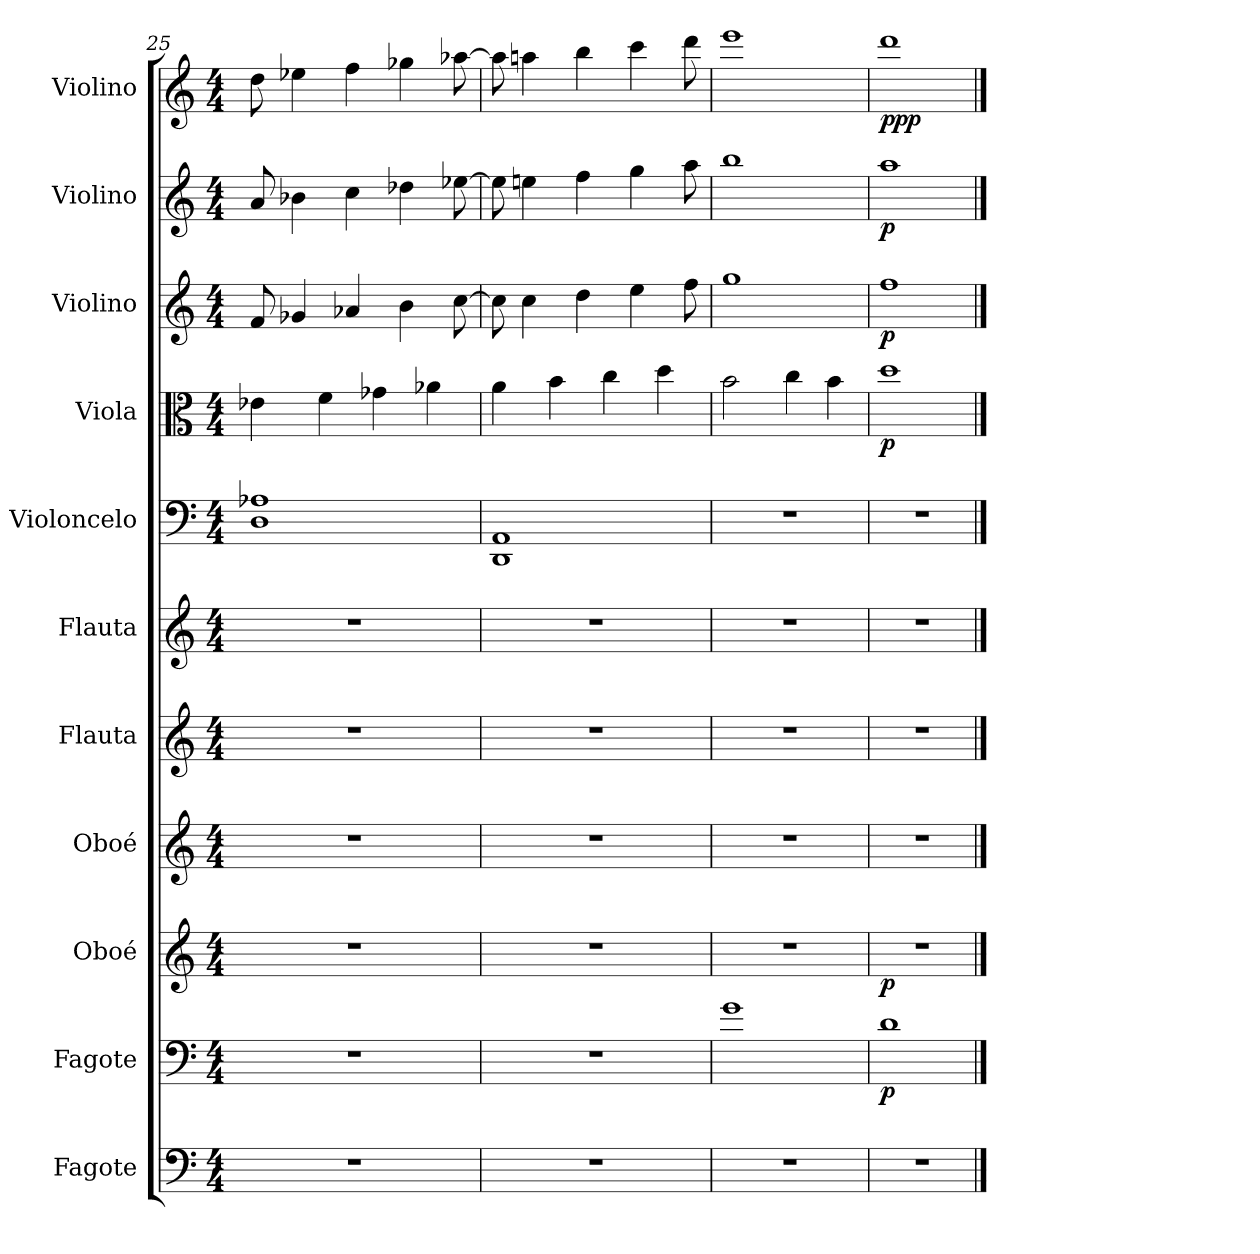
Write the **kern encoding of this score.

**kern	**kern	**dynam	**kern	**dynam	**kern	**kern	**kern	**kern	**kern	**dynam	**kern	**dynam	**kern	**dynam	**kern	**dynam
*part11	*part10	*part10	*part9	*part9	*part8	*part7	*part6	*part5	*part4	*part4	*part3	*part3	*part2	*part2	*part1	*part1
*staff11	*staff10	*staff10	*staff9	*staff9	*staff8	*staff7	*staff6	*staff5	*staff4	*staff4	*staff3	*staff3	*staff2	*staff2	*staff1	*staff1
*I"Fagote	*I"Fagote	*	*I"Oboé	*	*I"Oboé	*I"Flauta	*I"Flauta	*I"Violoncelo	*I"Viola	*	*I"Violino	*	*I"Violino	*	*I"Violino	*
*I'Fgt	*I'Fgt	*	*I'Ob.	*	*I'Ob.	*I'Fl.	*I'Fl.	*I'Vc.	*I'Vla	*	*I'Vln.	*	*I'Vln.	*	*I'Vln.	*
*clefF4	*clefF4	*	*clefG2	*	*clefG2	*clefG2	*clefG2	*clefF4	*clefC3	*	*clefG2	*	*clefG2	*	*clefG2	*
*k[]	*k[]	*	*k[]	*	*k[]	*k[]	*k[]	*k[]	*k[]	*	*k[]	*	*k[]	*	*k[]	*
*M4/4	*M4/4	*	*M4/4	*	*M4/4	*M4/4	*M4/4	*M4/4	*M4/4	*	*M4/4	*	*M4/4	*	*M4/4	*
=25	=25	=25	=25	=25	=25	=25	=25	=25	=25	=25	=25	=25	=25	=25	=25	=25
1r	1r	.	1r	.	1r	1r	1r	1D 1A-X	4e-X\	.	8f/	.	8a/	.	8dd\	.
.	.	.	.	.	.	.	.	.	.	.	4g-X/	.	4b-X\	.	4ee-X\	.
.	.	.	.	.	.	.	.	.	4f\	.	.	.	.	.	.	.
.	.	.	.	.	.	.	.	.	.	.	4a-X/	.	4cc\	.	4ff\	.
.	.	.	.	.	.	.	.	.	4g-X\	.	.	.	.	.	.	.
.	.	.	.	.	.	.	.	.	.	.	4b\	.	4dd-X\	.	4gg-X\	.
.	.	.	.	.	.	.	.	.	4a-X\	.	.	.	.	.	.	.
.	.	.	.	.	.	.	.	.	.	.	[8cc\	.	[8ee-X\	.	[8aa-X\	.
=26	=26	=26	=26	=26	=26	=26	=26	=26	=26	=26	=26	=26	=26	=26	=26	=26
1r	1r	.	1r	.	1r	1r	1r	1DD 1AA	4a\	.	8cc\]	.	8ee-\]	.	8aa-\]	.
.	.	.	.	.	.	.	.	.	.	.	4cc\	.	4een\	.	4aan\	.
.	.	.	.	.	.	.	.	.	4b\	.	.	.	.	.	.	.
.	.	.	.	.	.	.	.	.	.	.	4dd\	.	4ff\	.	4bb\	.
.	.	.	.	.	.	.	.	.	4cc\	.	.	.	.	.	.	.
.	.	.	.	.	.	.	.	.	.	.	4ee\	.	4gg\	.	4ccc\	.
.	.	.	.	.	.	.	.	.	4dd\	.	.	.	.	.	.	.
.	.	.	.	.	.	.	.	.	.	.	8ff\	.	8aa\	.	8ddd\	.
!!LO:PB:g=z
=27	=27	=27	=27	=27	=27	=27	=27	=27	=27	=27	=27	=27	=27	=27	=27	=27
1r	1g	.	1r	.	1r	1r	1r	1r	2b\	.	1gg	.	1bb	.	1eee	.
.	.	.	.	.	.	.	.	.	4cc\	.	.	.	.	.	.	.
.	.	.	.	.	.	.	.	.	4b\	.	.	.	.	.	.	.
=28	=28	=28	=28	=28	=28	=28	=28	=28	=28	=28	=28	=28	=28	=28	=28	=28
!	!	!LO:DY:b	!	!LO:DY:b	!	!	!	!	!	!LO:DY:b	!	!LO:DY:b	!	!LO:DY:b	!	!LO:DY:b
!	!	!	!	!	!	!	!	!	!	!	!	!	!	!	!	!LO:DY:n=1:b
!	!	!	!	!	!	!	!	!	!	!	!	!	!	!	!	!LO:DY:n=2:b
1r	1d	p	1r	p	1r	1r	1r	1r	1dd	p	1ff	p	1aa	p	1ddd	p p p
==	==	==	==	==	==	==	==	==	==	==	==	==	==	==	==	==
*-	*-	*-	*-	*-	*-	*-	*-	*-	*-	*-	*-	*-	*-	*-	*-	*-
